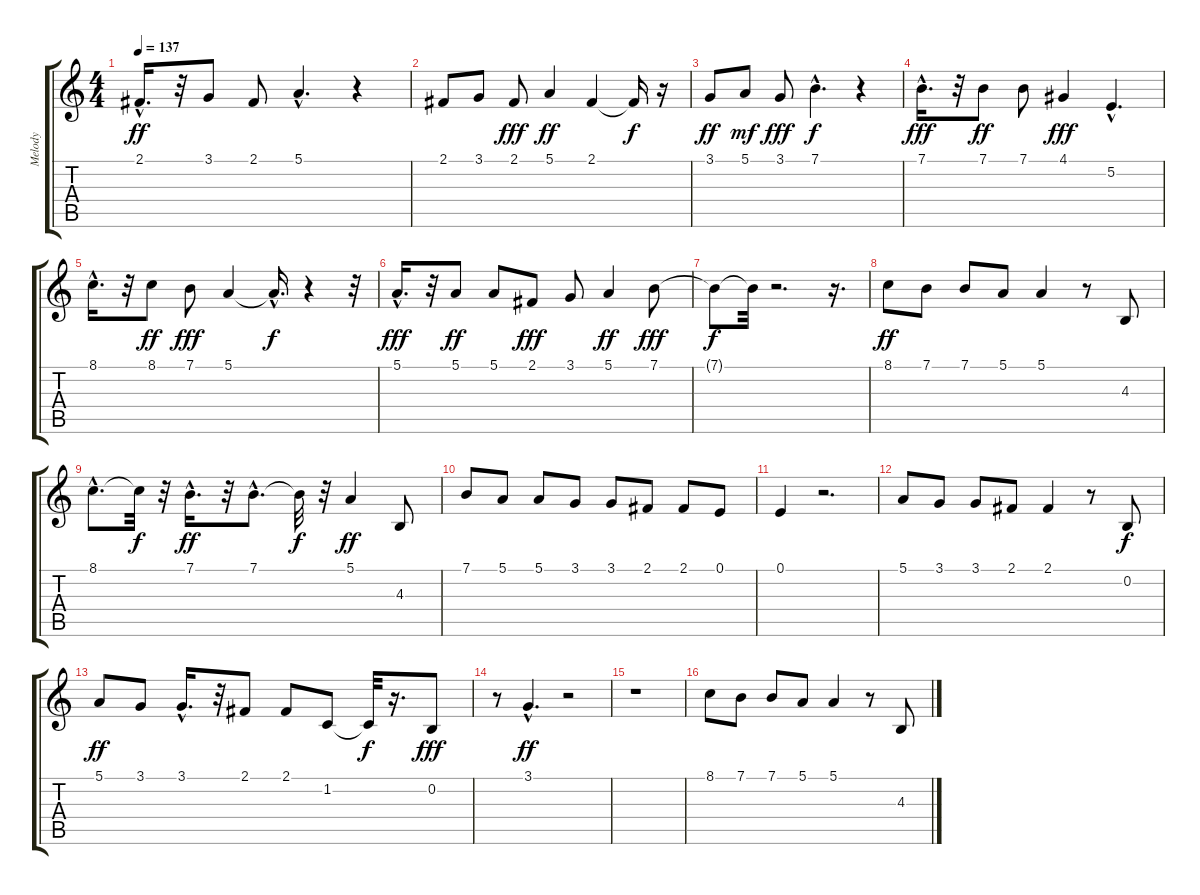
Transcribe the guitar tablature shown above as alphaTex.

\track ("Melody" "Melody") {instrument synthbrass1}
\staff {score tabs}
\tuning (E4 B3 G3 D3 A2 E2) {hide}
\ts (4 4)
\tempo 137
\clef g2
\ks c
2.1{hac}.16{d dy ff} r.32 3.1.8 2.1.8 5.1{hac}.4{d} r.4 |
2.1.8 3.1.8 2.1.8{dy fff} 5.1.4{dy ff} 2.1.4 2.1{t}.16{dy f} r.16 |
3.1.8{dy ff} 5.1.8{dy mf} 3.1.8{dy fff} 7.1{hac}.4{d dy f} r.4 |
7.1{hac}.16{d dy fff} r.32 7.1.8{dy ff} 7.1.8 4.1.4{dy fff} 5.2{hac}.4{d} |
8.1{hac}.16{d} r.32 8.1.8{dy ff} 7.1.8{dy fff} 5.1.4 5.1{hac t}.16{d dy f} r.4 r.32 |
5.1{hac}.16{d dy fff} r.32 5.1.8{dy ff} 5.1.8 2.1.8{dy fff} 3.1.8 5.1.4{dy ff} 7.1.8{dy fff} |
7.1{t}.8{dy f} 7.1{t}.32 r.2{d} r.16{d} |
8.1.8{dy ff} 7.1.8 7.1.8 5.1.8 5.1.4 r.8 4.3.8 |
8.1{hac}.8{d} 8.1{t}.32{dy f} r.32 7.1{hac}.16{d dy ff} r.32 7.1{hac}.8{d} 7.1{t}.32{dy f} r.32 5.1.4{dy ff} 4.3.8 |
7.1.8 5.1.8 5.1.8 3.1.8 3.1.8 2.1.8 2.1.8 0.1.8 |
0.1.4 r.2{d} |
5.1.8 3.1.8 3.1.8 2.1.8 2.1.4 r.8 0.2.8{dy f} |
5.1.8{dy ff} 3.1.8 3.1{hac}.16{d} r.32 2.1.8 2.1.8 1.2.8 1.2{t}.32{dy f} r.16{d} 0.2.8{dy fff} |
r.8 3.1{hac}.4{d dy ff} r.2 |
r.1 |
8.1.8 7.1.8 7.1.8 5.1.8 5.1.4 r.8 4.3.8
